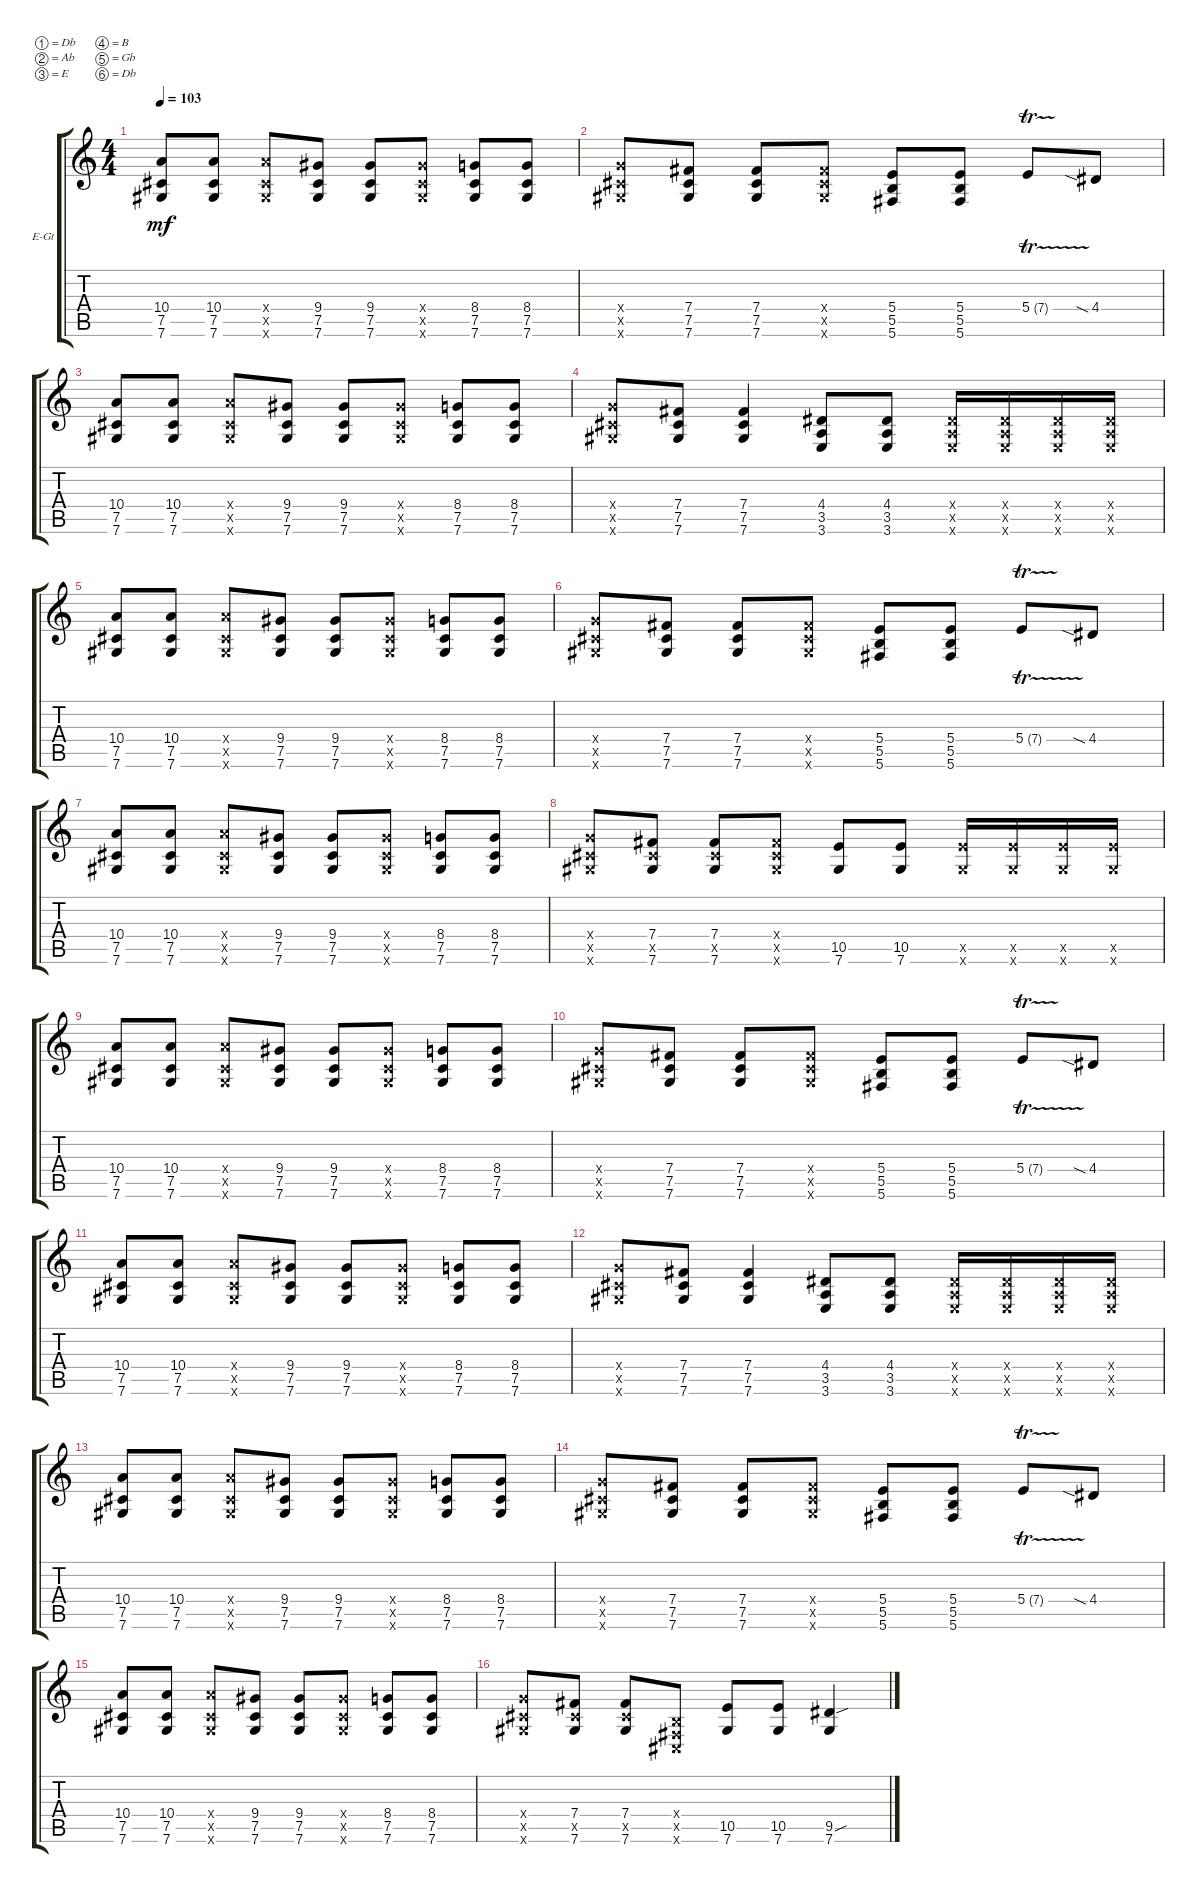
\bracketExtendMode groupsimilarinstruments
\firstSystemTrackNameOrientation horizontal
\otherSystemsTrackNameOrientation horizontal
\track ("Clean Guitar" "E-Gt") {instrument acousticguitarsteel}
\staff {score tabs}
\tuning (Db4 Ab3 E3 B2 Gb2 Db2)
\ts (4 4)
\tempo 103
\clef g2
\ks c
(7.6 7.5 10.4).8{dy mf instrument acousticguitarsteel} (7.6 7.5 10.4).8 (7.6{x} 7.5{x} 10.4{x}).8 (7.6 7.5 9.4).8 (7.6 7.5 9.4).8 (7.6{x} 7.5{x} 9.4{x}).8 (7.6 7.5 8.4).8 (7.6 7.5 8.4).8 |
(7.6{x} 7.5{x} 8.4{x}).8 (7.6 7.5 7.4).8 (7.6 7.5 7.4).8 (7.4{x} 7.5{x} 7.6{x}).8 (5.6 5.5 5.4).8 (5.6 5.5 5.4).8 5.4{tr (7 16)}.8 4.4{sia}.8 |
(7.6 7.5 10.4).8 (7.6 7.5 10.4).8 (7.6{x} 7.5{x} 10.4{x}).8 (7.6 7.5 9.4).8 (7.6 7.5 9.4).8 (7.6{x} 7.5{x} 9.4{x}).8 (7.6 7.5 8.4).8 (7.6 7.5 8.4).8 |
(7.6{x} 7.5{x} 8.4{x}).8 (7.6 7.5 7.4).8 (7.6 7.5 7.4).4 (3.6 3.5 4.4).8 (3.6 3.5 4.4).8 (3.6{x} 3.5{x} 4.4{x}).16 (3.6{x} 3.5{x} 4.4{x}).16 (3.6{x} 3.5{x} 4.4{x}).16 (3.6{x} 3.5{x} 4.4{x}).16 |
(7.6 7.5 10.4).8 (7.6 7.5 10.4).8 (7.6{x} 7.5{x} 10.4{x}).8 (7.6 7.5 9.4).8 (7.6 7.5 9.4).8 (7.6{x} 7.5{x} 9.4{x}).8 (7.6 7.5 8.4).8 (7.6 7.5 8.4).8 |
(7.6{x} 7.5{x} 8.4{x}).8 (7.6 7.5 7.4).8 (7.6 7.5 7.4).8 (7.4{x} 7.5{x} 7.6{x}).8 (5.6 5.5 5.4).8 (5.6 5.5 5.4).8 5.4{tr (7 16)}.8 4.4{sia}.8 |
(7.6 7.5 10.4).8 (7.6 7.5 10.4).8 (7.6{x} 7.5{x} 10.4{x}).8 (7.6 7.5 9.4).8 (7.6 7.5 9.4).8 (7.6{x} 7.5{x} 9.4{x}).8 (7.6 7.5 8.4).8 (7.6 7.5 8.4).8 |
(7.6{x} 7.5{x} 8.4{x}).8 (7.6 7.5{x} 7.4).8 (7.6 7.5{x} 7.4).8 (7.4{x} 7.5{x} 7.6{x}).8 (7.6 10.5).8 (7.6 10.5).8 (7.6{x} 10.5{x}).16 (7.6{x} 10.5{x}).16 (7.6{x} 10.5{x}).16 (7.6{x} 10.5{x}).16 |
(7.6 7.5 10.4).8 (7.6 7.5 10.4).8 (7.6{x} 7.5{x} 10.4{x}).8 (7.6 7.5 9.4).8 (7.6 7.5 9.4).8 (7.6{x} 7.5{x} 9.4{x}).8 (7.6 7.5 8.4).8 (7.6 7.5 8.4).8 |
(7.6{x} 7.5{x} 8.4{x}).8 (7.6 7.5 7.4).8 (7.6 7.5 7.4).8 (7.4{x} 7.5{x} 7.6{x}).8 (5.6 5.5 5.4).8 (5.6 5.5 5.4).8 5.4{tr (7 16)}.8 4.4{sia}.8 |
(7.6 7.5 10.4).8 (7.6 7.5 10.4).8 (7.6{x} 7.5{x} 10.4{x}).8 (7.6 7.5 9.4).8 (7.6 7.5 9.4).8 (7.6{x} 7.5{x} 9.4{x}).8 (7.6 7.5 8.4).8 (7.6 7.5 8.4).8 |
(7.6{x} 7.5{x} 8.4{x}).8 (7.6 7.5 7.4).8 (7.6 7.5 7.4).4 (3.6 3.5 4.4).8 (3.6 3.5 4.4).8 (3.6{x} 3.5{x} 4.4{x}).16 (3.6{x} 3.5{x} 4.4{x}).16 (3.6{x} 3.5{x} 4.4{x}).16 (3.6{x} 3.5{x} 4.4{x}).16 |
(7.6 7.5 10.4).8 (7.6 7.5 10.4).8 (7.6{x} 7.5{x} 10.4{x}).8 (7.6 7.5 9.4).8 (7.6 7.5 9.4).8 (7.6{x} 7.5{x} 9.4{x}).8 (7.6 7.5 8.4).8 (7.6 7.5 8.4).8 |
(7.6{x} 7.5{x} 8.4{x}).8 (7.6 7.5 7.4).8 (7.6 7.5 7.4).8 (7.4{x} 7.5{x} 7.6{x}).8 (5.6 5.5 5.4).8 (5.6 5.5 5.4).8 5.4{tr (7 16)}.8 4.4{sia}.8 |
(7.6 7.5 10.4).8 (7.6 7.5 10.4).8 (7.6{x} 7.5{x} 10.4{x}).8 (7.6 7.5 9.4).8 (7.6 7.5 9.4).8 (7.6{x} 7.5{x} 9.4{x}).8 (7.6 7.5 8.4).8 (7.6 7.5 8.4).8 |
(7.6{x} 7.5{x} 8.4{x}).8 (7.6 7.5{x} 7.4).8 (7.6 7.5{x} 7.4).8 (0.6{x} 0.4{x} 0.5{x}).8 (7.6 10.5).8 (7.6 10.5).8 (7.6 9.5{sou}).4
